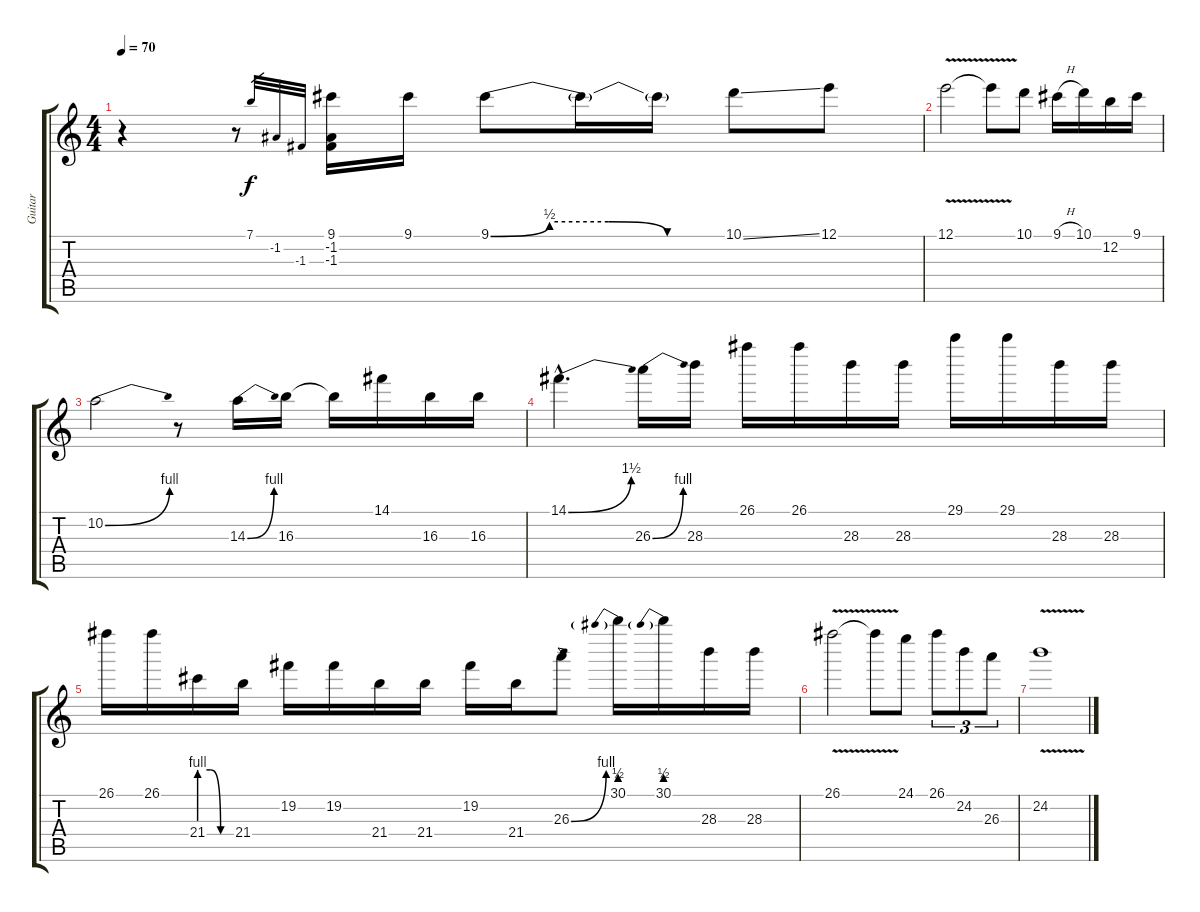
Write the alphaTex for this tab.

\track ("Guitar" "Guitar") {instrument distortionguitar}
\staff {score tabs}
\tuning (E4 B3 G3 D3 A2 E2) {hide}
\ts (4 4)
\tempo 70
\clef g2
\ks c
r.4{dy f} r.8 7.1.32{gr} -1.2.32{gr} -1.3.32{gr} (9.1 -1.2 -1.3).16 9.1.16 9.1{be (custom 0 0 15 2 30 2 45 0 60 0)}.8 9.1{t}.16 9.1{t}.16 10.1{ss}.8 12.1.8 |
12.1{v}.2 12.1{t}.8 10.1.8 9.1{h}.16 10.1.16 12.2.16 9.1.16 |
10.2{be (bend 0 0 60 4)}.2 r.8 14.3{be (bend 0 0 60 4)}.16 16.3.16 16.3{t}.16 14.1.16 16.3.16 16.3.16 |
14.1{be (bend 0 0 60 6) hac}.4{d} 26.3{be (bend 0 0 60 4)}.16 28.3.16 26.1.16 26.1.16 28.3.16 28.3.16 29.1.16 29.1.16 28.3.16 28.3.16 |
26.1.16 26.1.16 21.4{be (custom 0 4 20 4 40 0 60 0)}.16 21.4.16 19.2.16 19.2.16 21.4.16 21.4.16 19.2.16 21.4.16 26.3{be (bend 0 0 60 4)}.8 30.1{be (prebend 0 2 60 2)}.16 30.1{be (prebend 0 2 60 2)}.16 28.3.16 28.3.16 |
26.1{v}.2 26.1{t}.8 24.1.8 26.1.8{tu (3 2)} 24.2.8{tu (3 2)} 26.3.8{tu (3 2)} |
24.2{v}.1
